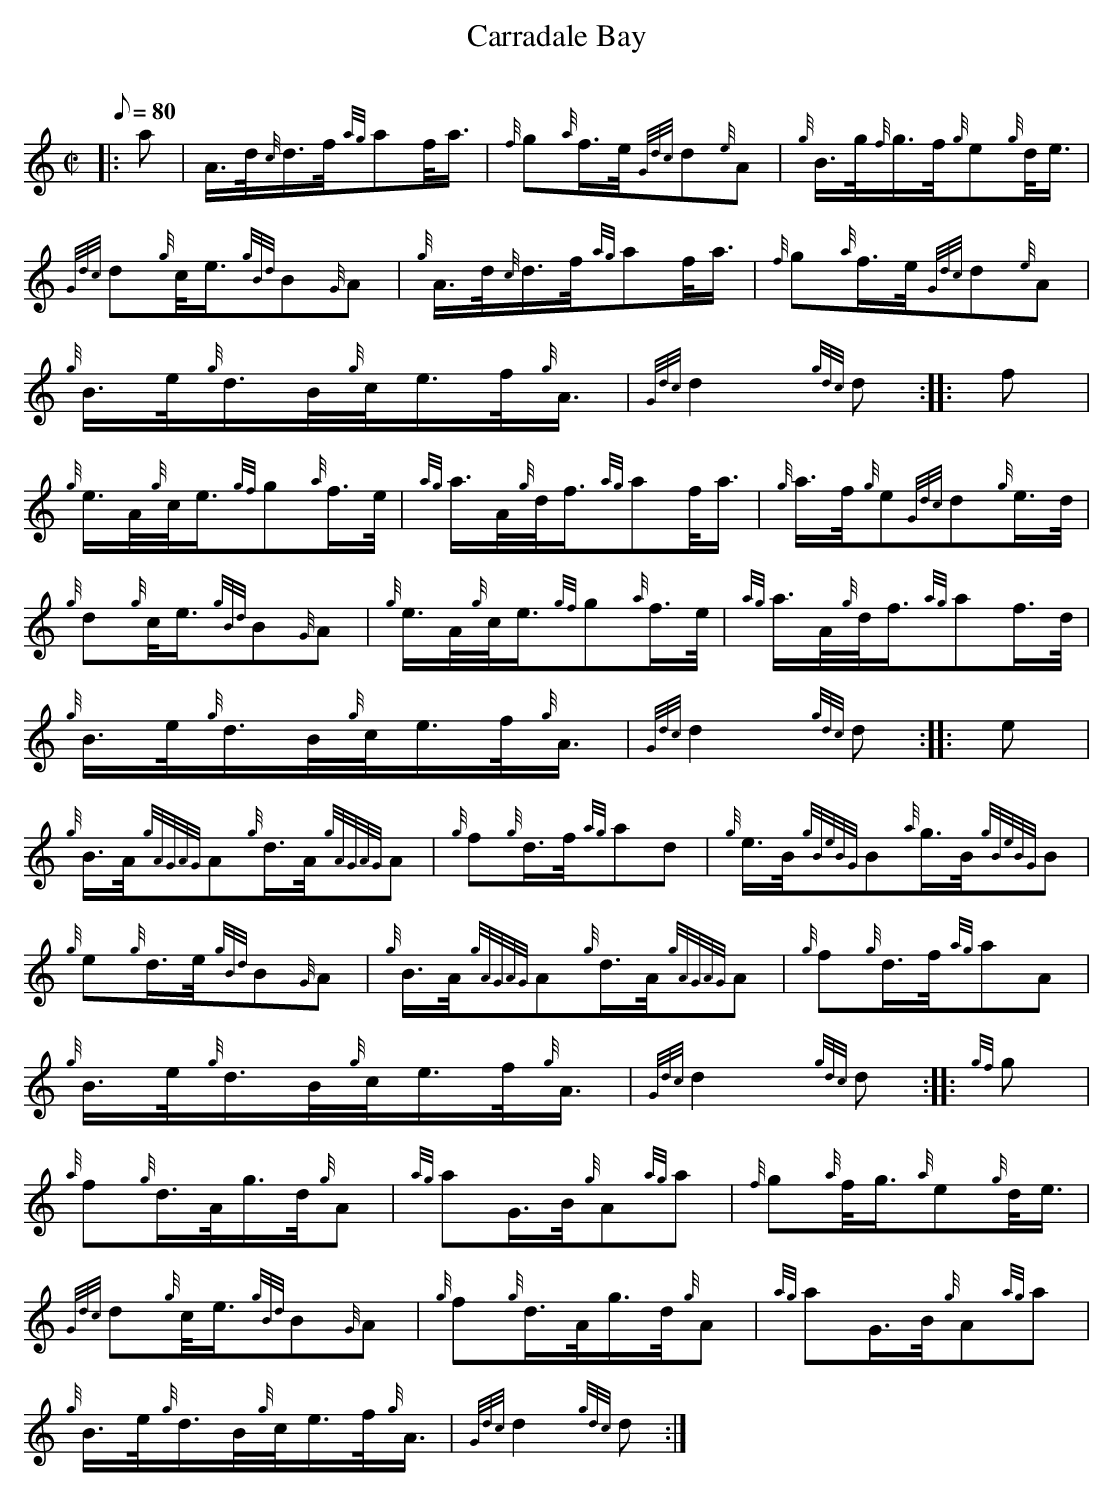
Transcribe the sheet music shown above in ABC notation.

X:1
T:Carradale Bay
M:C|
L:1/8
Q:80
C:
K:HP
|: a | \
A3/4d/4{c}d3/4f/4{ag}af/4a3/4 | \
{f}g{a}f3/4e/4{Gdc}d{e}A | \
{g}B3/4g/4{f}g3/4f/4{g}e{g}d/4e3/4 |
{Gdc}d{g}c/4e3/4{gBd}B{G}A | \
{g}A3/4d/4{c}d3/4f/4{ag}af/4a3/4 | \
{f}g{a}f3/4e/4{Gdc}d{e}A |
{g}B3/4e/4{g}d3/4B/4{g}c/4e3/4f/4{g}A3/4 | \
{Gdc}d2{gdc}d :: \
f |
{g}e3/4A/4{g}c/4e3/4{gf}g{a}f3/4e/4 | \
{ag}a3/4A/4{g}d/4f3/4{ag}af/4a3/4 | \
{g}a3/4f/4{g}e{Gdc}d{g}e3/4d/4 |
{g}d{g}c/4e3/4{gBd}B{G}A | \
{g}e3/4A/4{g}c/4e3/4{gf}g{a}f3/4e/4 | \
{ag}a3/4A/4{g}d/4f3/4{ag}af3/4d/4 |
{g}B3/4e/4{g}d3/4B/4{g}c/4e3/4f/4{g}A3/4 | \
{Gdc}d2{gdc}d :: \
e |
{g}B3/4A/4{gAGAG}A{g}d3/4A/4{gAGAG}A | \
{g}f{g}d3/4f/4{ag}ad | \
{g}e3/4B/4{gBeBG}B{a}g3/4B/4{gBeBG}B |
{g}e{g}d3/4e/4{gBd}B{G}A | \
{g}B3/4A/4{gAGAG}A{g}d3/4A/4{gAGAG}A | \
{g}f{g}d3/4f/4{ag}aA |
{g}B3/4e/4{g}d3/4B/4{g}c/4e3/4f/4{g}A3/4 | \
{Gdc}d2{gdc}d :: \
{gf}g |
{a}f{g}d3/4A/4g3/4d/4{g}A | \
{ag}aG3/4B/4{g}A{ag}a | \
{f}g{a}f/4g3/4{a}e{g}d/4e3/4 |
{Gdc}d{g}c/4e3/4{gBd}B{G}A | \
{g}f{g}d3/4A/4g3/4d/4{g}A | \
{ag}aG3/4B/4{g}A{ag}a |
{g}B3/4e/4{g}d3/4B/4{g}c/4e3/4f/4{g}A3/4 | \
{Gdc}d2{gdc}d :|
